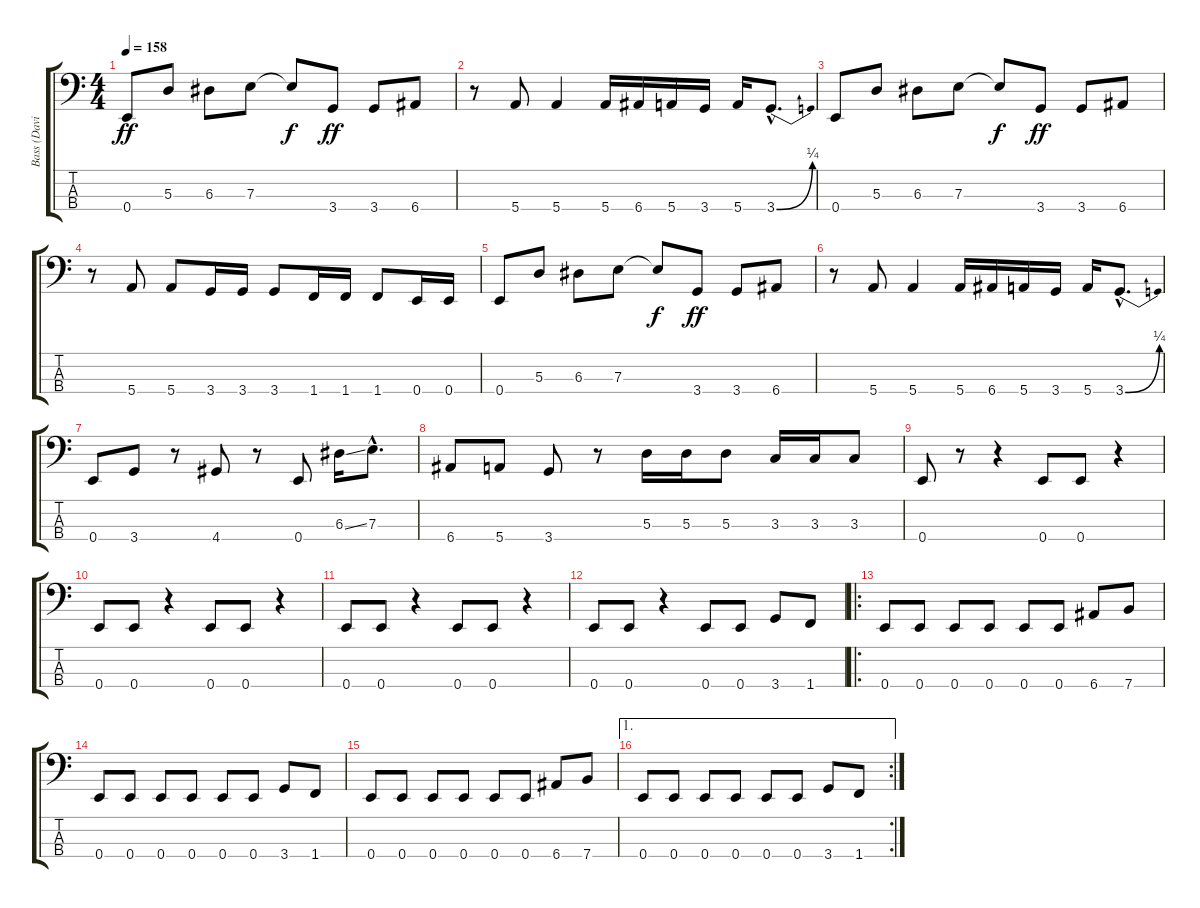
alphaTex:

\track ("Bass (David Ellefson)" "Bass (Davi") {instrument electricbasspick}
\staff {score tabs}
\tuning (G2 D2 A1 E1) {hide}
\ts (4 4)
\tempo 158
\clef f4
\ks c
0.4.8{dy ff} 5.3.8 6.3.8 7.3.8 7.3{t}.8{dy f} 3.4.8{dy ff} 3.4.8 6.4.8 |
r.8 5.4.8 5.4.4 5.4.16 6.4.16 5.4.16 3.4.16 5.4.16 3.4{be (bend 0 0 60 1) hac}.8{d} |
0.4.8 5.3.8 6.3.8 7.3.8 7.3{t}.8{dy f} 3.4.8{dy ff} 3.4.8 6.4.8 |
r.8 5.4.8 5.4.8 3.4.16 3.4.16 3.4.8 1.4.16 1.4.16 1.4.8 0.4.16 0.4.16 |
0.4.8 5.3.8 6.3.8 7.3.8 7.3{t}.8{dy f} 3.4.8{dy ff} 3.4.8 6.4.8 |
r.8 5.4.8 5.4.4 5.4.16 6.4.16 5.4.16 3.4.16 5.4.16 3.4{be (bend 0 0 60 1) hac}.8{d} |
0.4.8 3.4.8 r.8 4.4.8 r.8 0.4.8 6.3{ss}.16 7.3{hac}.8{d} |
6.4.8 5.4.8 3.4.8 r.8 5.3.16 5.3.16 5.3.8 3.3.16 3.3.16 3.3.8 |
0.4.8 r.8 r.4 0.4.8 0.4.8 r.4 |
0.4.8 0.4.8 r.4 0.4.8 0.4.8 r.4 |
0.4.8 0.4.8 r.4 0.4.8 0.4.8 r.4 |
0.4.8 0.4.8 r.4 0.4.8 0.4.8 3.4.8 1.4.8 |
\ro
0.4.8 0.4.8 0.4.8 0.4.8 0.4.8 0.4.8 6.4.8 7.4.8 |
0.4.8 0.4.8 0.4.8 0.4.8 0.4.8 0.4.8 3.4.8 1.4.8 |
0.4.8 0.4.8 0.4.8 0.4.8 0.4.8 0.4.8 6.4.8 7.4.8 |
\ae 1
\rc 2
0.4.8 0.4.8 0.4.8 0.4.8 0.4.8 0.4.8 3.4.8 1.4.8
